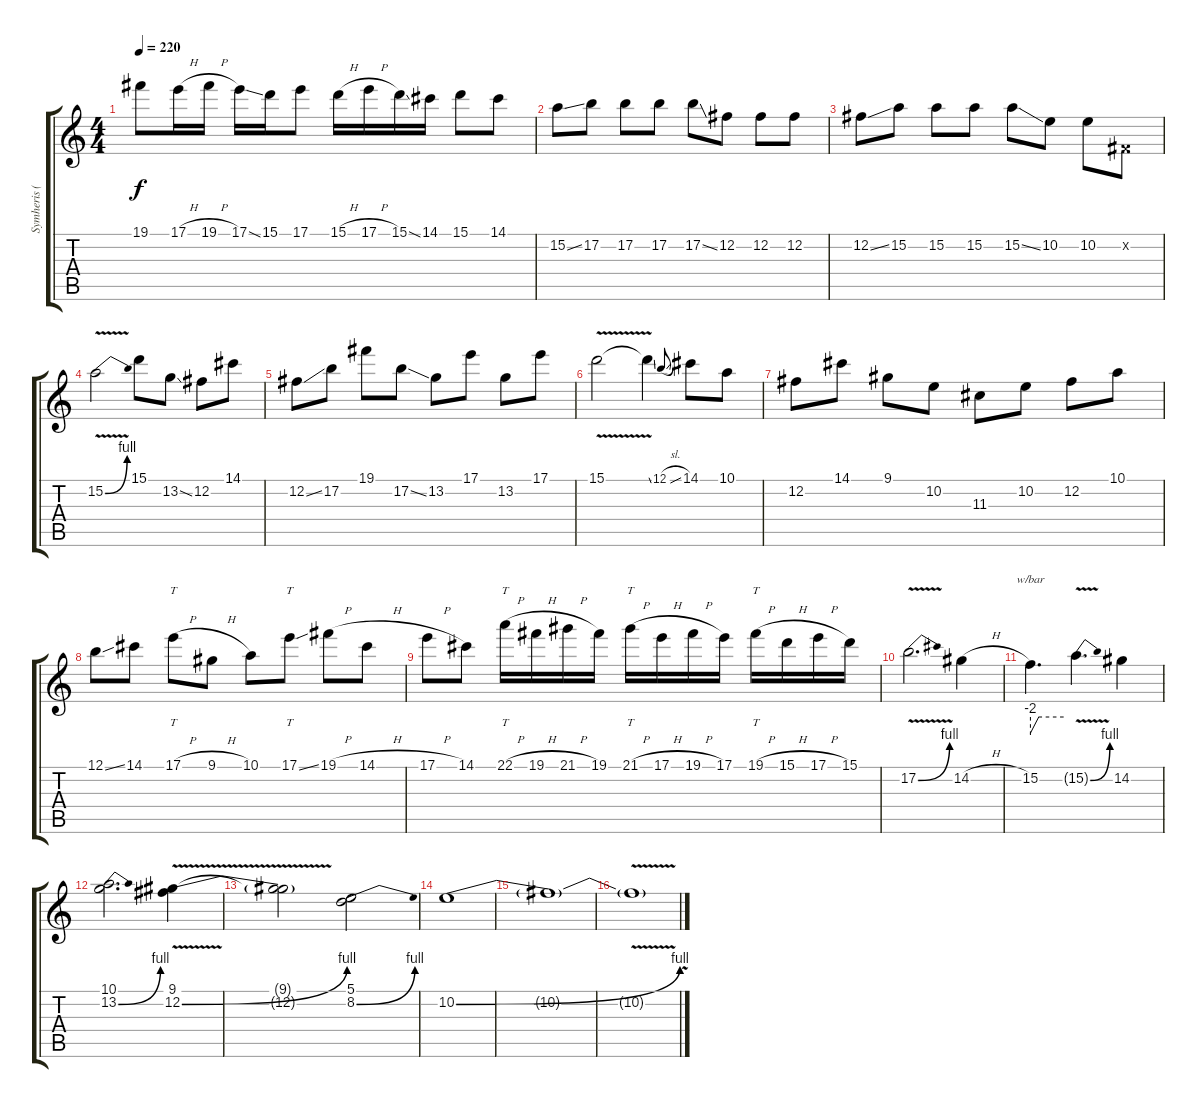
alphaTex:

\track ("Symheris (Lead)" "Symheris (") {instrument distortionguitar}
\staff {score tabs}
\tuning (B3 Gb3 D3 A2 E2 B1) {hide}
\ts (4 4)
\tempo 220
\clef g2
\ks c
19.1.8{dy f} 17.1{h}.16 19.1{h}.16 17.1{ss}.16 15.1.16 17.1.8 15.1{h}.16 17.1{h}.16 15.1{ss}.16 14.1.16 15.1.8 14.1.8 |
15.2{ss}.8 17.2.8 17.2.8 17.2.8 17.2{ss}.8 12.2.8 12.2.8 12.2.8 |
12.2{ss}.8 15.2.8 15.2.8 15.2.8 15.2{ss}.8 10.2.8 10.2.8 0.2{x}.8 |
15.2{be (bend 0 0 60 4) v}.2 15.1.8 13.2{ss}.8 12.2.8 14.1.8 |
12.2{ss}.8 17.2.8 19.1.8 17.2{ss}.8 13.2.8 17.1.8 13.2.8 17.1.8 |
15.1{v}.2 15.1{ss t}.4 12.1{sl}.8{gr onbeat} 14.1.8 10.1.8 |
12.2.8 14.1.8 9.1.8 10.2.8 11.3.8 10.2.8 12.2.8 10.1.8 |
12.1{ss}.8 14.1.8 17.1{h}.8{tt} 9.1{h}.8 10.1.8 17.1{ss}.8{tt} 19.1{h}.8 14.1{h}.8 |
17.1{h}.8 14.1.8 22.1{h}.16{tt} 19.1{h}.16 21.1{h}.16 19.1.16 21.1{h}.16{tt} 17.1{h}.16 19.1{h}.16 17.1.16 19.1{h}.16{tt} 15.1{h}.16 17.1{h}.16 15.1.16 |
17.2{be (bend 0 0 60 4) v}.2{d} 14.2{h}.4 |
15.2.4{d tbe (custom default 0 -8 15 0 60 0)} 15.2{be (bend 0 0 60 4) v t}.4{d} 14.2.4 |
(10.1 13.2{be (bend 0 0 60 4)}).2{d} (9.1 12.2{be (bend 0 0 60 4) v}).4 |
(9.1{t} 12.2{t}).2 (5.1 8.2{be (bend 0 0 60 4)}).2 |
10.2{be (bend 0 0 60 4)}.1 |
10.2{t}.1 |
10.2{v t}.1
